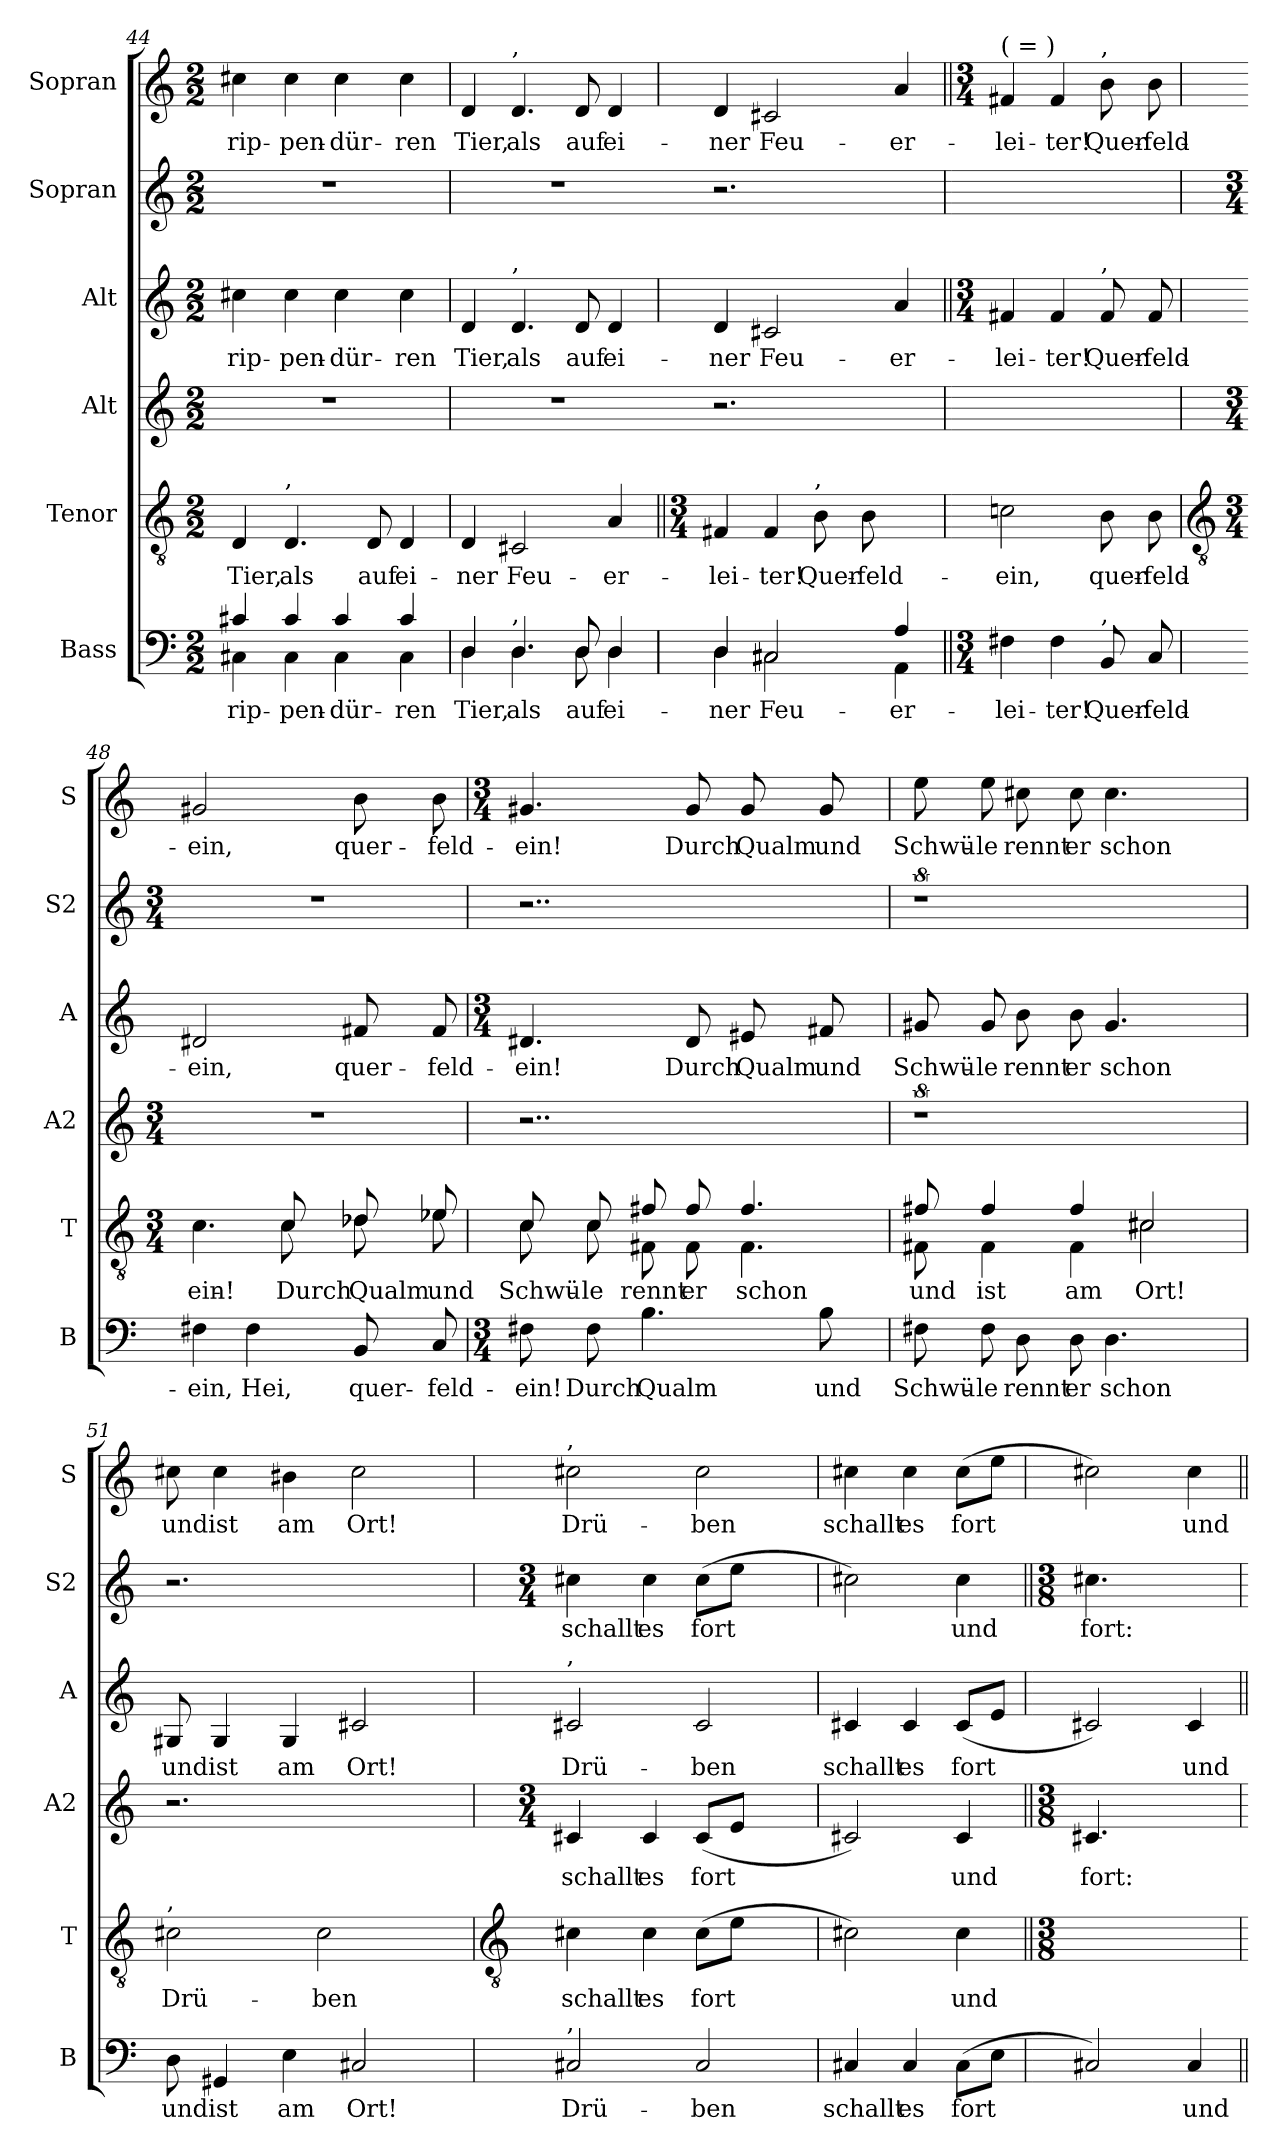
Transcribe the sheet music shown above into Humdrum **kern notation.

**kern	**text	**kern	**text	**kern	**text	**kern	**text	**kern	**text	**kern	**text
*part6	*part6	*part5	*part5	*part4	*part4	*part3	*part3	*part2	*part2	*part1	*part1
*staff6	*staff6	*staff5	*staff5	*staff4	*staff4	*staff3	*staff3	*staff2	*staff2	*staff1	*staff1
*I"Bass	*	*I"Tenor	*	*I"Alt	*	*I"Alt	*	*I"Sopran	*	*I"Sopran	*
*I'B	*	*I'T	*	*I'A2	*	*I'A	*	*I'S2	*	*I'S	*
!!LO:LB:g=z
*clefF4	*	*clefGv2	*	*clefG2	*	*clefG2	*	*clefG2	*	*clefG2	*
*k[]	*	*k[]	*	*k[]	*	*k[]	*	*k[]	*	*k[]	*
*C:	*	*C:	*	*C:	*	*C:	*	*C:	*	*C:	*
*M2/2	*	*M2/2	*	*M2/2	*	*M2/2	*	*M2/2	*	*M2/2	*
=44	=44	=44	=44	=44	=44	=44	=44	=44	=44	=44	=44
!	!LO:LY:b	!	!LO:LY:b	!	!	!	!LO:LY:b	!	!	!	!LO:LY:b
*^	*	*	*	*	*	*	*	*	*	*	*
4c#X/	4C#X\	rip-	4D	Tier,	1r	.	4cc#X	rip-	1r	.	4cc#X	rip-
!	!	!	!LO:TX:a:t=,	!	!	!	!	!	!	!	!	!
!	!	!LO:LY:b	!	!LO:LY:b	!	!	!	!LO:LY:b	!	!	!	!LO:LY:b
4c#/	4C#\	-pen-	4.D	als	.	.	4cc#	-pen-	.	.	4cc#	-pen-
!	!	!LO:LY:b	!	!	!	!	!	!LO:LY:b	!	!	!	!LO:LY:b
4c#/	4C#\	-dür-	.	.	.	.	4cc#	-dür-	.	.	4cc#	-dür-
!	!	!	!	!LO:LY:b	!	!	!	!	!	!	!	!
.	.	.	8D	auf	.	.	.	.	.	.	.	.
!	!	!LO:LY:b	!	!LO:LY:b	!	!	!	!LO:LY:b	!	!	!	!LO:LY:b
4c#/	4C#\	-ren	4D	ei-	.	.	4cc#	-ren	.	.	4cc#	-ren
=45	=45	=45	=45	=45	=45	=45	=45	=45	=45	=45	=45	=45
!	!	!LO:LY:b	!	!LO:LY:b	!	!	!	!LO:LY:b	!	!	!	!LO:LY:b
4D/	4D\	Tier,	4D	-ner	1r	.	4d	Tier,	1r	.	4d	Tier,
!	!	!	!	!	!	!	!	!	!	!	!LO:TX:a:t=,	!
!	!	!	!	!	!	!	!LO:TX:a:t=,	!	!	!	!	!
!LO:TX:a:t=,	!	!	!	!	!	!	!	!	!	!	!	!
!	!	!LO:LY:b	!	!LO:LY:b	!	!	!	!LO:LY:b	!	!	!	!LO:LY:b
4.D/	4.D\	als	2C#X	Feu-	.	.	4.d	als	.	.	4.d	als
!	!	!LO:LY:b	!	!	!	!	!	!LO:LY:b	!	!	!	!LO:LY:b
8D/	8D\	auf	.	.	.	.	8d	auf	.	.	8d	auf
!	!	!LO:LY:b	!	!LO:LY:b	!	!	!	!LO:LY:b	!	!	!	!LO:LY:b
4D/	4D\	ei-	4A	-er-	.	.	4d	ei-	.	.	4d	ei-
=46	=46	=46	=46||	=46	=46||	=46	=46	=46	=46||	=46	=46	=46
*	*	*	*M3/4	*	*	*	*	*	*	*	*	*
!	!	!LO:LY:b	!	!LO:LY:b	!	!	!	!LO:LY:b	!	!	!	!LO:LY:b
4D/	4D\	-ner	4F#X	-lei-	2.r	.	4d	-ner	2.r	.	4d	-ner
!	!	!LO:LY:b	!	!LO:LY:b	!	!	!	!LO:LY:b	!	!	!	!LO:LY:b
2C#X/	2C#X\	Feu-	4F#	-ter!	.	.	2c#X	Feu-	.	.	2c#X	Feu-
!	!	!	!LO:TX:a:t=,	!	!	!	!	!	!	!	!	!
!	!	!	!	!LO:LY:b	!	!	!	!	!	!	!	!
.	.	.	8B	Quer-	.	.	.	.	.	.	.	.
!	!	!	!	!LO:LY:b	!	!	!	!	!	!	!	!
.	.	.	8B	-feld-	.	.	.	.	.	.	.	.
!	!	!LO:LY:b	!	!	!	!	!	!LO:LY:b	!	!	!	!LO:LY:b
4A/	4AA\	-er-	4ryy	.	4ryy	.	4a	-er-	4ryy	.	4a	-er-
=47||	=47||	=47||	=47	=47||	=47	=47||	=47||	=47||	=47	=47||	=47||	=47||
*M3/4	*	*	*	*	*	*	*M3/4	*	*	*	*M3/4	*
!	!	!	!	!	!	!	!	!	!	!	!LO:TX:a:t=(     =     )	!
!	!LO:N:vis=1	!LO:LY:b	!	!LO:LY:b	!	!	!	!LO:LY:b	!	!	!	!LO:LY:b
4F#X\	2.ryy	-lei-	2cn	-ein,	2.r	.	4f#X	-lei-	2.r	.	4f#X	-lei-
!	!	!LO:LY:b	!	!	!	!	!	!LO:LY:b	!	!	!	!LO:LY:b
4F#\	.	-ter!	.	.	.	.	4f#	-ter!	.	.	4f#	-ter!
!	!	!	!	!	!	!	!	!	!	!	!LO:TX:a:t=,	!
!	!	!	!	!	!	!	!LO:TX:a:t=,	!	!	!	!	!
!LO:TX:a:t=,	!	!	!	!	!	!	!	!	!	!	!	!
!	!	!LO:LY:b	!	!LO:LY:b	!	!	!	!LO:LY:b	!	!	!	!LO:LY:b
8BB/	.	Quer-	8B	quer-	.	.	8f#	Quer-	.	.	8b	Quer-
!	!	!LO:LY:b	!	!LO:LY:b	!	!	!	!LO:LY:b	!	!	!	!LO:LY:b
8C/	.	-feld-	8B	-feld-	.	.	8f#	-feld-	.	.	8b	-feld-
!!LO:LB:g=z
=48	=48	=48	=48	=48	=48	=48	=48	=48	=48	=48	=48	=48
*	*	*	*clefGv2	*	*	*	*	*	*	*	*	*
*	*	*	*M3/4	*	*M3/4	*	*	*	*M3/4	*	*	*
!	!LO:N:vis=1	!LO:LY:b	!	!LO:LY:b	!	!	!	!LO:LY:b	!	!	!	!LO:LY:b
*	*	*	*^	*	*	*	*	*	*	*	*	*
4F#X\	2.ryy	-ein,	4.ryy	4.c\	-ein!	2.r	.	2d#X	-ein,	2.r	.	2g#X	-ein,
!	!	!LO:LY:b	!	!	!	!	!	!	!	!	!	!	!
4F#\	.	Hei,	.	.	.	.	.	.	.	.	.	.	.
!	!	!	!	!	!LO:LY:b	!	!	!	!	!	!	!	!
.	.	.	8c/	8c\	Durch	.	.	.	.	.	.	.	.
!	!	!LO:LY:b	!	!	!LO:LY:b	!	!	!	!LO:LY:b	!	!	!	!LO:LY:b
8BB/	.	quer-	8d-X/	8d-X\	Qualm	.	.	8f#X	quer-	.	.	8b	quer-
!	!	!LO:LY:b	!	!	!LO:LY:b	!	!	!	!LO:LY:b	!	!	!	!LO:LY:b
8C/	.	-feld-	8e-X/	8e-X\	und	.	.	8f#	-feld-	.	.	8b	-feld-
*v	*v	*	*	*	*	*	*	*	*	*	*	*	*
!!LO:LB:g=z
=49	=49	=49	=49	=49	=49	=49	=49	=49	=49	=49	=49	=49
*M3/4	*	*	*	*	*	*	*M3/4	*	*	*	*M3/4	*
!	!LO:LY:b	!	!	!LO:LY:b	!	!	!	!LO:LY:b	!	!	!	!LO:LY:b
8F#X	-ein!	8c/	8c\	Schwü-	2..r	.	4.d#X	-ein!	2..r	.	4.g#X	-ein!
!	!LO:LY:b	!	!	!LO:LY:b	!	!	!	!	!	!	!	!
8F#	Durch	8c/	8c\	-le	.	.	.	.	.	.	.	.
!	!LO:LY:b	!	!	!LO:LY:b	!	!	!	!	!	!	!	!
4.B	Qualm	8f#X/	8F#X\	rennt	.	.	.	.	.	.	.	.
!	!	!	!	!LO:LY:b	!	!	!	!LO:LY:b	!	!	!	!LO:LY:b
.	.	8f#/	8F#\	er	.	.	8d#	Durch	.	.	8g#	Durch
!	!	!	!	!LO:LY:b	!	!	!	!LO:LY:b	!	!	!	!LO:LY:b
.	.	4.f#/	4.F#\	schon	.	.	8e#X	Qualm	.	.	8g#	Qualm
!	!LO:LY:b	!	!	!	!	!	!	!LO:LY:b	!	!	!	!LO:LY:b
8B	und	.	.	.	.	.	8f#X	und	.	.	8g#	und
8ryy	.	.	.	.	.	.	8ryy	.	.	.	8ryy	.
=50	=50	=50	=50	=50	=50	=50	=50	=50	=50	=50	=50	=50
!	!LO:LY:b	!	!	!LO:LY:b	!	!	!	!LO:LY:b	!	!	!	!LO:LY:b
8F#X	Schwü-	8f#X/	8F#X\	und	8%9r	.	8g#X	Schwü-	8%9r	.	8ee	Schwü-
!	!LO:LY:b	!	!	!LO:LY:b	!	!	!	!LO:LY:b	!	!	!	!LO:LY:b
8F#	-le	4f#/	4F#\	ist	.	.	8g#	-le	.	.	8ee	-le
!	!LO:LY:b	!	!	!	!	!	!	!LO:LY:b	!	!	!	!LO:LY:b
8D	rennt	.	.	.	.	.	8b	rennt	.	.	8cc#X	rennt
!	!LO:LY:b	!	!	!LO:LY:b	!	!	!	!LO:LY:b	!	!	!	!LO:LY:b
8D	er	4f#/	4F#\	am	.	.	8b	er	.	.	8cc#	er
!	!LO:LY:b	!	!	!	!	!	!	!LO:LY:b	!	!	!	!LO:LY:b
4.D	schon	.	.	.	.	.	4.g#	schon	.	.	4.cc#	schon
!	!	!	!	!LO:LY:b	!	!	!	!	!	!	!	!
.	.	2c#X/	2c#X\	Ort!	.	.	.	.	.	.	.	.
4ryy	.	.	.	.	.	.	4ryy	.	.	.	4ryy	.
=51	=51	=51	=51	=51	=51	=51	=51	=51	=51	=51	=51	=51
!	!	!LO:TX:a:t=,	!	!	!	!	!	!	!	!	!	!
!	!LO:LY:b	!	!	!LO:LY:b	!	!	!	!LO:LY:b	!	!	!	!LO:LY:b
8D	und	2c#X\	4ryy	Drü-	2.r	.	8G#X	und	2.r	.	8cc#X	und
!	!LO:LY:b	!	!	!	!	!	!	!LO:LY:b	!	!	!	!LO:LY:b
4GG#X	ist	.	.	.	.	.	4G#	ist	.	.	4cc#	ist
.	.	.	4ryy	.	.	.	.	.	.	.	.	.
!	!LO:LY:b	!	!	!	!	!	!	!LO:LY:b	!	!	!	!LO:LY:b
4E	am	.	.	.	.	.	4G#	am	.	.	4b#X	am
!	!	!	!	!LO:LY:b	!	!	!	!	!	!	!	!
.	.	2c#\	2ryy	-ben	.	.	.	.	.	.	.	.
!	!LO:LY:b	!	!	!	!	!	!	!LO:LY:b	!	!	!	!LO:LY:b
2C#X	Ort!	.	.	.	.	.	2c#X	Ort!	.	.	2cc#	Ort!
.	.	.	.	.	4.ryy	.	.	.	4.ryy	.	.	.
.	.	8ryy	8ryy	.	.	.	.	.	.	.	.	.
*	*	*v	*v	*	*	*	*	*	*	*	*	*
!!LO:LB:g=z
=52	=52	=52	=52	=52	=52	=52	=52	=52	=52	=52	=52
*	*	*clefGv2	*	*	*	*	*	*	*	*	*
*	*	*	*	*k[]	*	*	*	*k[]	*	*	*
*	*	*	*	*C:	*	*	*	*C:	*	*	*
*	*	*	*	*M3/4	*	*	*	*M3/4	*	*	*
*	*	*^	*	*	*	*	*	*	*	*	*
!	!	!	!	!	!	!	!	!	!	!	!LO:TX:a:t=,	!
!	!	!	!	!	!	!	!LO:TX:a:t=,	!	!	!	!	!
!LO:TX:a:t=,	!	!	!	!	!	!	!	!	!	!	!	!
!	!LO:LY:b	!	!	!LO:LY:b	!	!LO:LY:b	!	!LO:LY:b	!	!LO:LY:b	!	!LO:LY:b
*	*	*v	*v	*	*	*	*	*	*	*	*	*
2C#X	Drü-	4c#X	schallt	4c#X	schallt	2c#X	Drü-	4cc#X	schallt	2cc#X	Drü-
!	!	!	!LO:LY:b	!	!LO:LY:b	!	!	!	!LO:LY:b	!	!
.	.	4c#	es	4c#	es	.	.	4cc#	es	.	.
!	!LO:LY:b	!	!LO:LY:b	!	!LO:LY:b	!	!LO:LY:b	!	!LO:LY:b	!	!LO:LY:b
2C#	-ben	(>8c#L	fort	(<8c#L	fort	2c#	-ben	(>8cc#L	fort	2cc#	-ben
.	.	8eJ	.	8eJ	.	.	.	8eeJ	.	.	.
.	.	4ryy	.	4ryy	.	.	.	4ryy	.	.	.
!!LO:LB:g=z
=53	=53	=53	=53	=53	=53	=53	=53	=53	=53	=53	=53
!	!LO:LY:b	!	!	!	!	!	!LO:LY:b	!	!	!	!LO:LY:b
4C#X	schallt	2c#X)	.	2c#X)	.	4c#X	schallt	2cc#X)	.	4cc#X	schallt
!	!LO:LY:b	!	!	!	!	!	!LO:LY:b	!	!	!	!LO:LY:b
4C#	es	.	.	.	.	4c#	es	.	.	4cc#	es
!	!LO:LY:b	!	!LO:LY:b	!	!LO:LY:b	!	!LO:LY:b	!	!LO:LY:b	!	!LO:LY:b
(>8C#L	fort	4c#	und	4c#	und	(<8c#L	fort	4cc#	und	(>8cc#L	fort
8EJ	.	.	.	.	.	8eJ	.	.	.	8eeJ	.
=54	=54	=54||	=54	=54||	=54	=54	=54	=54||	=54	=54	=54
*	*	*M3/8	*	*M3/8	*	*	*	*M3/8	*	*	*
!	!	!	!LO:LY:b	!	!LO:LY:b	!	!	!	!LO:LY:b	!	!
2C#X)	.	[4.c#Xyy	fort	4.c#X	fort:	2c#X)	.	4.cc#X	fort:	2cc#X)	.
.	.	4.ryy	.	4.ryy	.	.	.	4.ryy	.	.	.
!	!LO:LY:b	!	!	!	!	!	!LO:LY:b	!	!	!	!LO:LY:b
4C#	und	.	.	.	.	4c#	und	.	.	4cc#	und
=||	=||	=	=||	=	=||	=||	=||	=	=||	=||	=||
*-	*-	*-	*-	*-	*-	*-	*-	*-	*-	*-	*-
